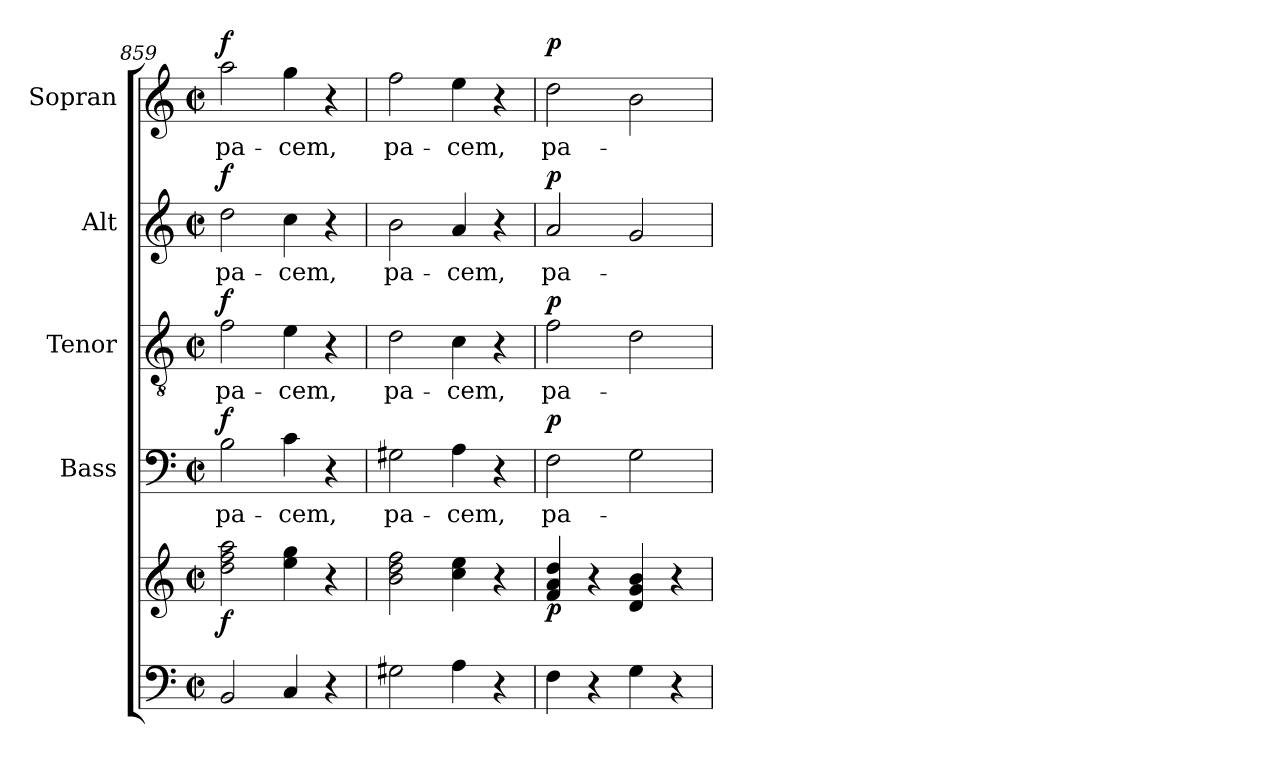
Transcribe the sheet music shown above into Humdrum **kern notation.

**kern	**kern	**dynam	**kern	**text	**dynam	**kern	**text	**dynam	**kern	**text	**dynam	**kern	**text	**dynam
*part5	*part5	*part5	*part4	*part4	*part4	*part3	*part3	*part3	*part2	*part2	*part2	*part1	*part1	*part1
*staff6	*staff5	*staff5/6	*staff4	*staff4	*staff4	*staff3	*staff3	*staff3	*staff2	*staff2	*staff2	*staff1	*staff1	*staff1
*	*	*	*I"Bass	*	*	*I"Tenor	*	*	*I"Alt	*	*	*I"Sopran	*	*
*	*	*	*I'B.	*	*	*I'T.	*	*	*I'A.	*	*	*I'S.	*	*
*clefF4	*clefG2	*	*clefF4	*	*	*clefGv2	*	*	*clefG2	*	*	*clefG2	*	*
*k[]	*k[]	*	*k[]	*	*	*k[]	*	*	*k[]	*	*	*k[]	*	*
*C:	*C:	*	*C:	*	*	*C:	*	*	*C:	*	*	*C:	*	*
*M2/2	*M2/2	*	*M2/2	*	*	*M2/2	*	*	*M2/2	*	*	*M2/2	*	*
*met(c|)	*met(c|)	*	*met(c|)	*	*	*met(c|)	*	*	*met(c|)	*	*	*met(c|)	*	*
=859	=859	=859	=859	=859	=859	=859	=859	=859	=859	=859	=859	=859	=859	=859
!	!	!LO:DY:b	!	!LO:LY:b	!LO:DY:a	!	!LO:LY:b	!LO:DY:a	!	!LO:LY:b	!LO:DY:a	!	!LO:LY:b	!LO:DY:a
2BB/	2dd\ 2ff\ 2aa\	f	2B\	pa-	f	2f\	pa-	f	2dd\	pa-	f	2aa\	pa-	f
!	!	!	!	!LO:LY:b	!	!	!LO:LY:b	!	!	!LO:LY:b	!	!	!LO:LY:b	!
4C/	4ee\ 4gg\	.	4c\	-cem,	.	4e\	-cem,	.	4cc\	-cem,	.	4gg\	-cem,	.
4r	4r	.	4r	.	.	4r	.	.	4r	.	.	4r	.	.
=860	=860	=860	=860	=860	=860	=860	=860	=860	=860	=860	=860	=860	=860	=860
!	!	!	!	!LO:LY:b	!	!	!LO:LY:b	!	!	!LO:LY:b	!	!	!LO:LY:b	!
2G#X\	2b\ 2dd\ 2ff\	.	2G#X\	pa-	.	2d\	pa-	.	2b\	pa-	.	2ff\	pa-	.
!	!	!	!	!LO:LY:b	!	!	!LO:LY:b	!	!	!LO:LY:b	!	!	!LO:LY:b	!
4A\	4cc\ 4ee\	.	4A\	-cem,	.	4c\	-cem,	.	4a/	-cem,	.	4ee\	-cem,	.
4r	4r	.	4r	.	.	4r	.	.	4r	.	.	4r	.	.
=861	=861	=861	=861	=861	=861	=861	=861	=861	=861	=861	=861	=861	=861	=861
!	!	!LO:DY:b	!	!LO:LY:b	!LO:DY:a	!	!LO:LY:b	!LO:DY:a	!	!LO:LY:b	!LO:DY:a	!	!LO:LY:b	!LO:DY:a
4F\	4f/ 4a/ 4dd/	p	2F\	pa-	p	2f\	pa-	p	2a/	pa-	p	2dd\	pa-	p
4r	4r	.	.	.	.	.	.	.	.	.	.	.	.	.
4G\	4d/ 4g/ 4b/	.	2G\	.	.	2d\	.	.	2g/	.	.	2b\	.	.
4r	4r	.	.	.	.	.	.	.	.	.	.	.	.	.
=	=	=	=	=	=	=	=	=	=	=	=	=	=	=
*-	*-	*-	*-	*-	*-	*-	*-	*-	*-	*-	*-	*-	*-	*-
